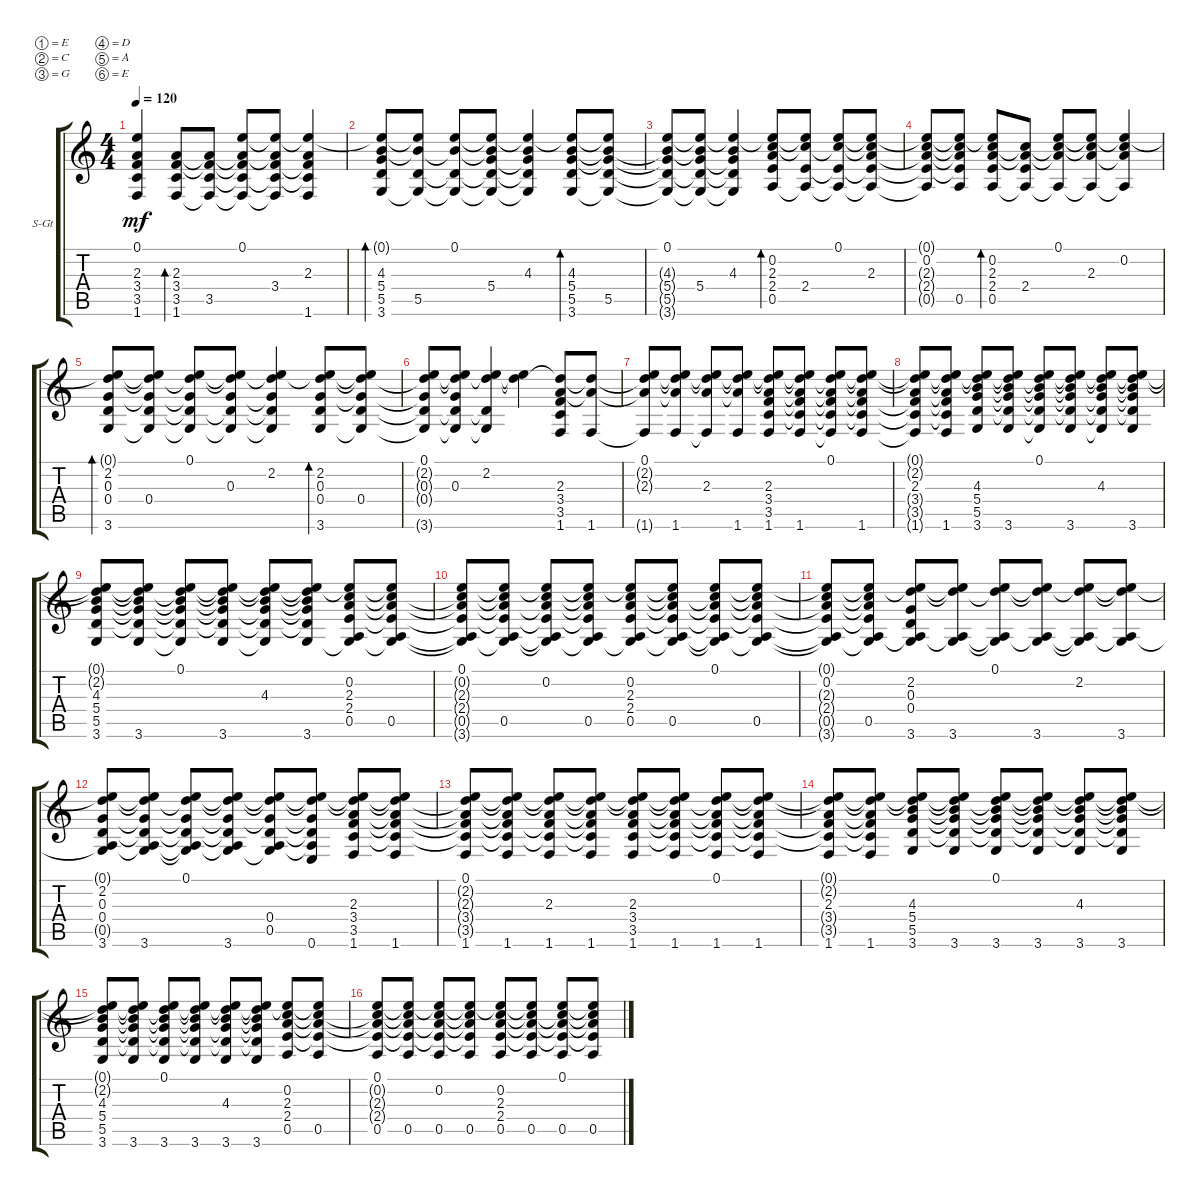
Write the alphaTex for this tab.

\defaultSystemsLayout 4
\bracketExtendMode groupsimilarinstruments
\firstSystemTrackNameOrientation horizontal
\otherSystemsTrackNameOrientation horizontal
\track ("Steel Guitar" "S-Gt") {instrument acousticguitarsteel}
\staff {score tabs}
\tuning (E4 C4 G3 D3 A2 E2)
\ts (4 4)
\tempo 120
\clef g2
\ks c
(2.3 0.1{t} 1.6{t} 3.5{t} 3.4{t}).4{dy mf} (1.6 3.5 3.4 2.3).8{bd 120} (3.5 2.3{t} 3.4{t} 1.6{t}).8 (0.1 2.3{t} 3.4{t} 1.6{t} 3.5{t}).8 (3.4 2.3{t} 1.6{t} 0.1{t} 3.5{t}).8 (2.3 1.6 0.1{t} 3.4{t} 3.5{t}).4 |
(3.6 5.5 5.4 4.3 0.1{t}).8{bd 114} (5.5 0.1{t} 3.6{t} 4.3{t}).8 (0.1 3.6{t} 5.5{t} 4.3{t}).8 (5.4 3.6{t} 5.5{t} 4.3{t} 0.1{t}).8 (4.3 3.6{t} 5.5{t} 5.4{t} 0.1{t}).4 (3.6 5.5 5.4 4.3 0.1{t}).8{bd 114} (5.5 0.1{t} 3.6{t} 5.4{t} 4.3{t}).8 |
(0.1 3.6{t} 5.5{t} 5.4{t} 4.3{t}).8 (5.4 3.6{t} 5.5{t} 4.3{t} 0.1{t}).8 (4.3 3.6{t} 5.5{t} 0.1{t} 5.4{t}).4 (0.2 2.3 2.4 0.5 0.1{t}).8{bd 114} (2.4 0.1{t} 0.5{t} 0.2{t}).8 (0.1 0.5{t} 2.4{t} 0.2{t}).8 (2.3 0.1{t} 0.5{t} 2.4{t} 0.2{t}).8 |
(0.2 0.1{t} 0.5{t} 2.4{t} 2.3{t}).8 (0.5 0.1{t} 2.4{t} 2.3{t} 0.2{t}).8 (0.5 2.4 2.3 0.2 0.1{t}).8{bd 114} (2.4 0.5{t} 2.3{t} 0.2{t}).8 (0.1 0.5{t} 2.3{t} 0.2{t}).8 (2.3 0.1{t} 0.5{t} 0.2{t}).8 (0.2 0.1{t} 0.5{t} 2.3{t}).4 |
(2.2 0.3 0.4 3.6 0.1{t}).8{bd 114} (0.4 0.1{t} 3.6{t} 0.3{t} 2.2{t}).8 (0.1 3.6{t} 0.4{t} 0.3{t} 2.2{t}).8 (0.3 0.1{t} 3.6{t} 0.4{t} 2.2{t}).8 (2.2 0.1{t} 3.6{t} 0.4{t} 0.3{t}).4 (3.6 2.2 0.3 0.4 0.1{t}).8{bd 114} (0.4 0.1{t} 3.6{t} 0.3{t} 2.2{t}).8 |
(0.1 3.6{t} 0.4{t} 0.3{t} 2.2{t}).8 (0.3 3.6{t} 0.4{t} 2.2{t} 0.1{t}).8 (2.2 3.6{t} 0.4{t} 0.1{t}).4 (0.1{t} 2.2{t}).4 (1.6 3.5 3.4 2.3 2.2{t}).8 (1.6 2.3{t} 2.2{t}).8 |
(0.1 2.3{t} 1.6{t} 2.2{t}).8 (1.6 2.3{t} 0.1{t} 2.2{t}).8 (2.3 1.6{t} 0.1{t} 2.2{t}).8 (1.6 2.3{t} 0.1{t} 2.2{t}).8 (1.6 3.5 3.4 2.3 0.1{t} 2.2{t}).8 (1.6 0.1{t} 2.3{t} 3.5{t} 3.4{t} 2.2{t}).8 (0.1 1.6{t} 2.3{t} 3.5{t} 3.4{t} 2.2{t}).8 (1.6 2.3{t} 3.5{t} 3.4{t} 0.1{t} 2.2{t}).8 |
(2.3 1.6{t} 3.5{t} 3.4{t} 0.1{t} 2.2{t}).8 (1.6 3.5{t} 3.4{t} 2.3{t} 0.1{t} 2.2{t}).8 (3.6 5.5 5.4 4.3 0.1{t} 2.2{t}).8 (3.6 0.1{t} 4.3{t} 5.5{t} 5.4{t} 2.2{t}).8 (0.1 3.6{t} 4.3{t} 5.5{t} 5.4{t} 2.2{t}).8 (3.6 4.3{t} 5.5{t} 5.4{t} 0.1{t} 2.2{t}).8 (4.3 3.6{t} 5.5{t} 5.4{t} 0.1{t} 2.2{t}).8 (3.6 5.5{t} 5.4{t} 4.3{t} 0.1{t} 2.2{t}).8 |
(3.6 5.5 5.4 4.3 0.1{t} 2.2{t}).8 (3.6 0.1{t} 4.3{t} 5.5{t} 5.4{t} 2.2{t}).8 (0.1 3.6{t} 4.3{t} 5.5{t} 5.4{t} 2.2{t}).8 (3.6 4.3{t} 5.5{t} 5.4{t} 2.2{t} 0.1{t}).8 (4.3 3.6{t} 5.5{t} 5.4{t} 2.2{t} 0.1{t}).8 (3.6 5.5{t} 5.4{t} 4.3{t} 2.2{t} 0.1{t}).8 (0.5 2.4 2.3 0.2 0.1{t} 3.6{t}).8 (0.5 0.1{t} 0.2{t} 2.4{t} 2.3{t} 3.6{t}).8 |
(0.1 0.5{t} 0.2{t} 2.4{t} 2.3{t} 3.6{t}).8 (0.5 0.2{t} 2.4{t} 2.3{t} 0.1{t} 3.6{t}).8 (0.2 0.5{t} 2.4{t} 2.3{t} 0.1{t} 3.6{t}).8 (0.5 2.4{t} 2.3{t} 0.2{t} 0.1{t} 3.6{t}).8 (0.5 2.4 2.3 0.2 0.1{t} 3.6{t}).8 (0.5 0.1{t} 0.2{t} 2.4{t} 2.3{t} 3.6{t}).8 (0.1 0.5{t} 0.2{t} 2.4{t} 2.3{t} 3.6{t}).8 (0.5 0.2{t} 2.4{t} 2.3{t} 3.6{t} 0.1{t}).8 |
(0.2 0.5{t} 2.4{t} 2.3{t} 3.6{t} 0.1{t}).8 (0.5 2.4{t} 2.3{t} 3.6{t} 0.2{t} 0.1{t}).8 (3.6 0.4 0.3 2.2 0.1{t} 0.5{t}).8 (3.6 0.1{t} 2.2{t} 0.5{t}).8 (0.1 2.2{t} 3.6{t} 0.5{t}).8 (3.6 2.2{t} 0.1{t} 0.5{t}).8 (2.2 3.6{t} 0.1{t} 0.5{t}).8 (3.6 2.2{t} 0.1{t} 0.5{t}).8 |
(3.6 0.4 0.3 2.2 0.1{t} 0.5{t}).8 (3.6 0.1{t} 0.5{t} 0.4{t} 0.3{t} 2.2{t}).8 (0.1 3.6{t} 0.5{t} 0.4{t} 0.3{t} 2.2{t}).8 (3.6 0.5{t} 0.4{t} 0.3{t} 0.1{t} 2.2{t}).8 (0.4 0.5 3.6{t} 0.3{t} 0.1{t} 2.2{t}).8 (0.6 0.5{t} 0.4{t} 0.3{t} 0.1{t} 2.2{t}).8 (1.6 3.5 3.4 2.3 0.1{t} 2.2{t}).8 (1.6 0.1{t} 2.3{t} 3.5{t} 3.4{t} 2.2{t}).8 |
(0.1 1.6 2.3{t} 3.5{t} 3.4{t} 2.2{t}).8 (1.6 2.3{t} 3.5{t} 3.4{t} 0.1{t} 2.2{t}).8 (2.3 1.6 3.5{t} 3.4{t} 0.1{t} 2.2{t}).8 (1.6 3.5{t} 3.4{t} 2.3{t} 0.1{t} 2.2{t}).8 (1.6 3.5 3.4 2.3 0.1{t} 2.2{t}).8 (1.6 0.1{t} 2.3{t} 3.4{t} 3.5{t} 2.2{t}).8 (1.6 0.1 2.3{t} 3.4{t} 3.5{t} 2.2{t}).8 (1.6 2.3{t} 3.4{t} 3.5{t} 0.1{t} 2.2{t}).8 |
(1.6 2.3 3.4{t} 3.5{t} 0.1{t} 2.2{t}).8 (1.6 3.4{t} 3.5{t} 2.3{t} 0.1{t} 2.2{t}).8 (3.6 5.5 5.4 4.3 0.1{t} 2.2{t}).8 (3.6 0.1{t} 4.3{t} 5.5{t} 5.4{t} 2.2{t}).8 (3.6 0.1 4.3{t} 5.5{t} 5.4{t} 2.2{t}).8 (3.6 4.3{t} 5.5{t} 5.4{t} 0.1{t} 2.2{t}).8 (3.6 4.3 5.5{t} 5.4{t} 0.1{t} 2.2{t}).8 (3.6 5.5{t} 5.4{t} 4.3{t} 0.1{t} 2.2{t}).8 |
(3.6 5.5 5.4 4.3 0.1{t} 2.2{t}).8 (3.6 0.1{t} 4.3{t} 5.5{t} 5.4{t} 2.2{t}).8 (3.6 0.1 4.3{t} 5.5{t} 5.4{t} 2.2{t}).8 (3.6 4.3{t} 5.5{t} 5.4{t} 2.2{t} 0.1{t}).8 (3.6 4.3 5.5{t} 5.4{t} 2.2{t} 0.1{t}).8 (3.6 5.5{t} 5.4{t} 4.3{t} 2.2{t} 0.1{t}).8 (0.5 0.2 2.3 2.4 0.1{t}).8 (0.5 0.1{t} 0.2{t} 2.4{t} 2.3{t}).8 |
(0.5 0.1 0.2{t} 2.4{t} 2.3{t}).8 (0.5 0.2{t} 2.4{t} 2.3{t} 0.1{t}).8 (0.5 0.2 2.4{t} 2.3{t} 0.1{t}).8 (0.5 2.4{t} 2.3{t} 0.2{t} 0.1{t}).8 (0.5 2.4 2.3 0.2 0.1{t}).8 (0.5 0.1{t} 0.2{t} 2.4{t} 2.3{t}).8 (0.5 0.1 0.2{t} 2.4{t} 2.3{t}).8 (0.5 0.2{t} 2.4{t} 2.3{t} 0.1{t}).8
